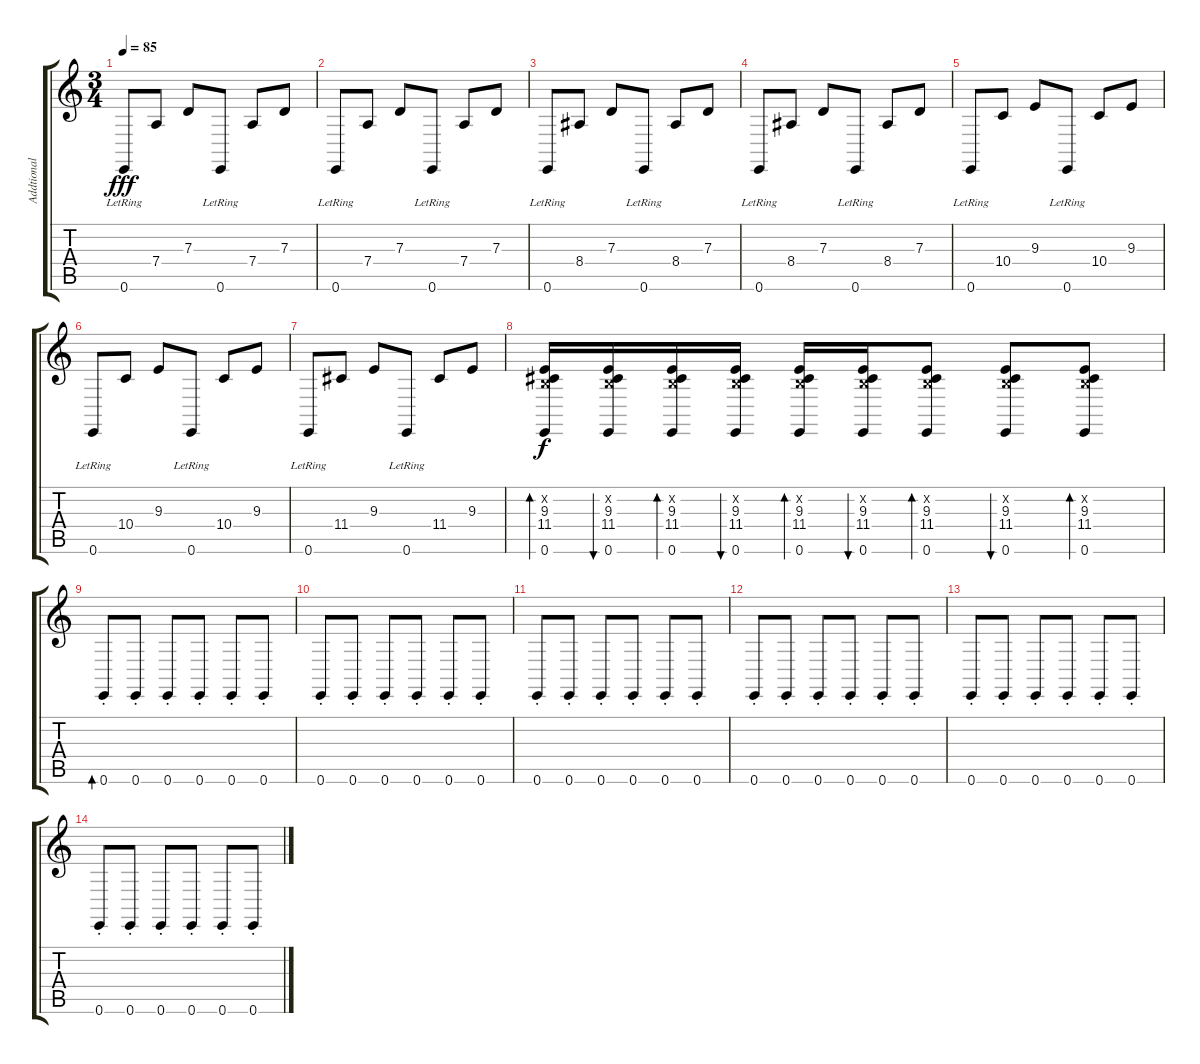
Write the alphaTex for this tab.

\track ("Addtional" "Addtional") {instrument orchestralharp}
\staff {score tabs}
\tuning (E4 B3 G3 D3 A2 E2) {hide}
\ts (3 4)
\tempo 85
\clef g2
\ks c
0.6{lr}.8{dy fff instrument orchestralharp} 7.4.8 7.3.8 0.6{lr}.8 7.4.8 7.3.8 |
0.6{lr}.8 7.4.8 7.3.8 0.6{lr}.8 7.4.8 7.3.8 |
0.6{lr}.8 8.4.8 7.3.8 0.6{lr}.8 8.4.8 7.3.8 |
0.6{lr}.8 8.4.8 7.3.8 0.6{lr}.8 8.4.8 7.3.8 |
0.6{lr}.8 10.4.8 9.3.8 0.6{lr}.8 10.4.8 9.3.8 |
0.6{lr}.8 10.4.8 9.3.8 0.6{lr}.8 10.4.8 9.3.8 |
0.6{lr}.8 11.4.8 9.3.8 0.6{lr}.8 11.4.8 9.3.8 |
(0.2{x} 9.3 11.4 0.6).16{bd 60 dy f} (0.2{x} 9.3 11.4 0.6).16{bu 60} (0.2{x} 9.3 11.4 0.6).16{bd 60} (0.2{x} 9.3 11.4 0.6).16{bu 60} (0.2{x} 9.3 11.4 0.6).16{bd 60} (0.2{x} 9.3 11.4 0.6).16{bu 60} (0.2{x} 9.3 11.4 0.6).8{bd 60} (0.2{x} 9.3 11.4 0.6).8{bu 60} (0.2{x} 9.3 11.4 0.6).8{bd 60} |
0.6{st}.8{bd 60} 0.6{st}.8 0.6{st}.8 0.6{st}.8 0.6{st}.8 0.6{st}.8 |
0.6{st}.8 0.6{st}.8 0.6{st}.8 0.6{st}.8 0.6{st}.8 0.6{st}.8 |
0.6{st}.8 0.6{st}.8 0.6{st}.8 0.6{st}.8 0.6{st}.8 0.6{st}.8 |
0.6{st}.8 0.6{st}.8 0.6{st}.8 0.6{st}.8 0.6{st}.8 0.6{st}.8 |
0.6{st}.8 0.6{st}.8 0.6{st}.8 0.6{st}.8 0.6{st}.8 0.6{st}.8 |
0.6{st}.8 0.6{st}.8 0.6{st}.8 0.6{st}.8 0.6{st}.8 0.6{st}.8
